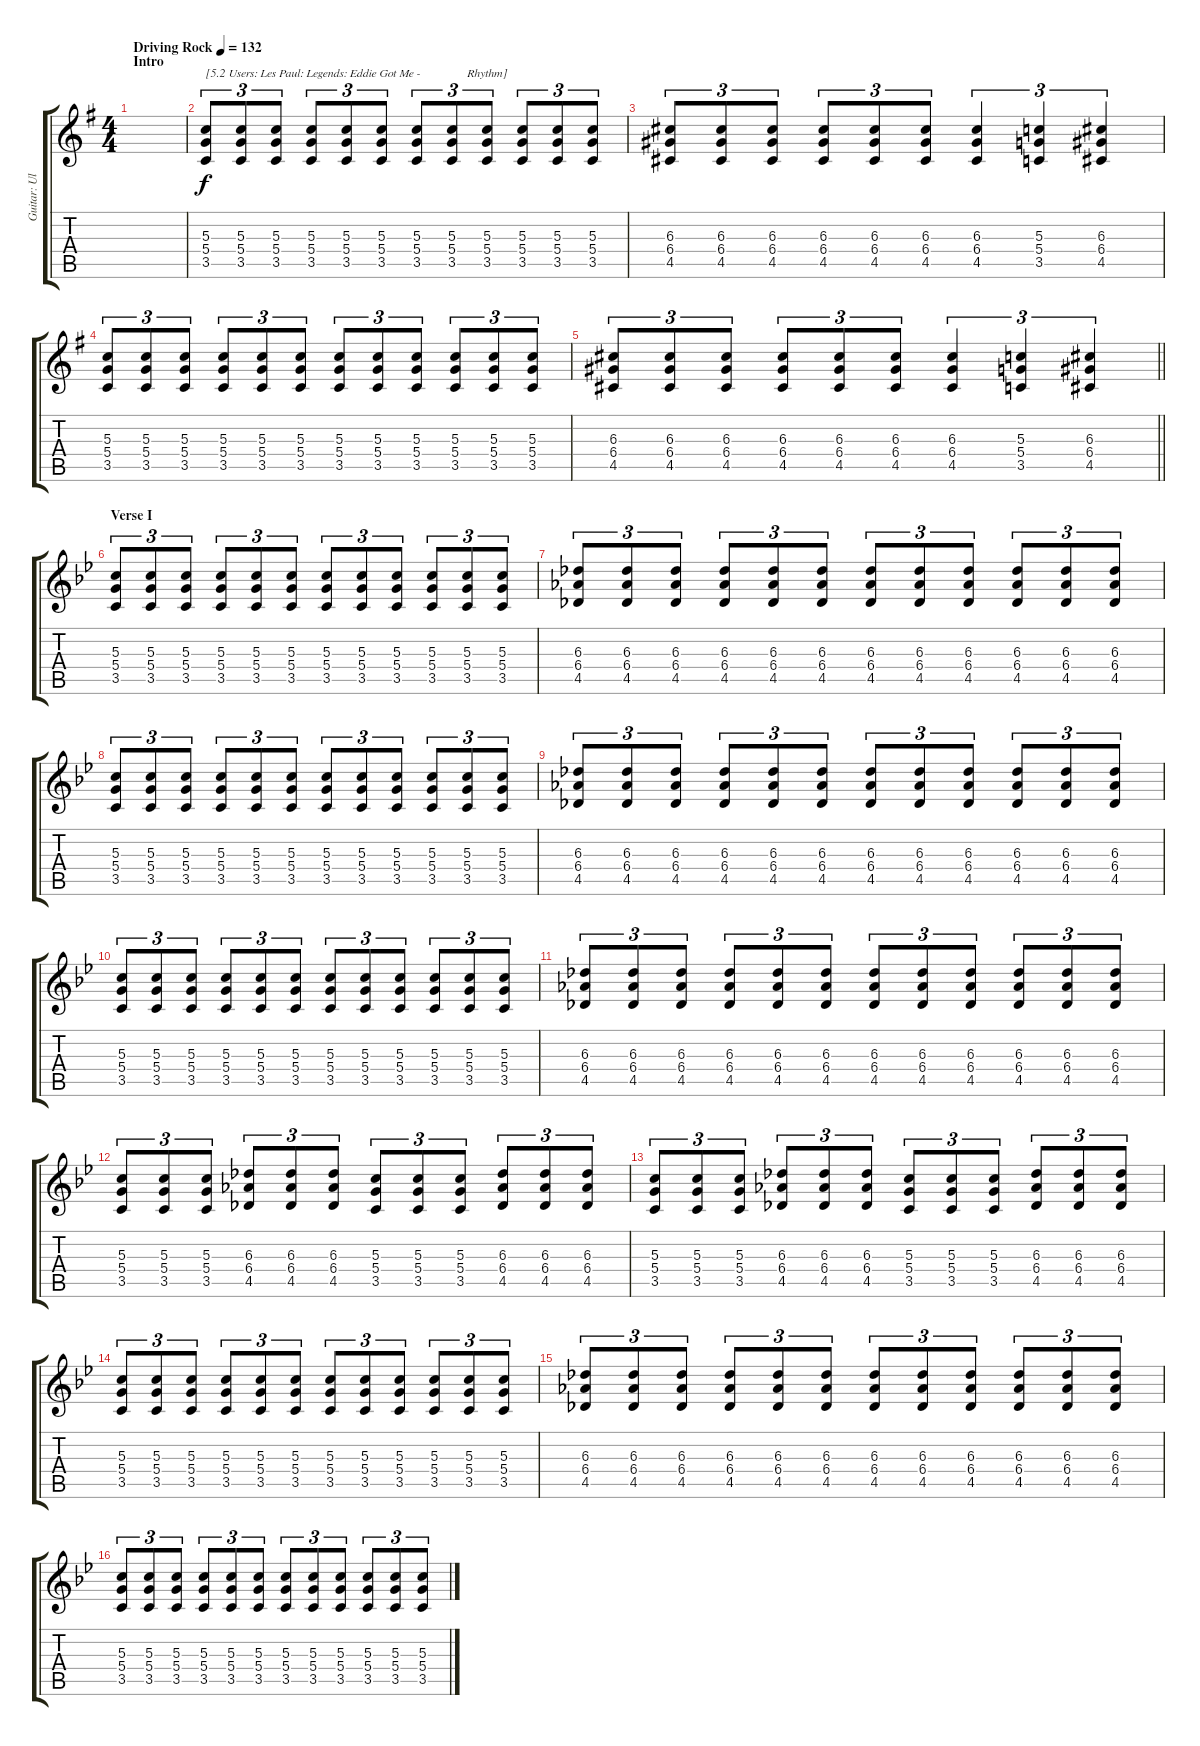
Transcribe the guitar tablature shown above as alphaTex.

\track ("Guitar: Ulrich" "Guitar: Ul") {instrument distortionguitar}
\staff {score tabs}
\tuning (E4 B3 G3 D3 A2 E2) {hide}
\ts (4 4)
\section ("" "Intro")
\tempo (132 "Driving Rock")
\clef g2
\ks g
|
(5.3 5.4 3.5).8{tu (3 2) txt "[5.2 Users: Les Paul: Legends: Eddie Got Me -"} (5.3 5.4 3.5).8{tu (3 2)} (5.3 5.4 3.5).8{tu (3 2)} (5.3 5.4 3.5).8{tu (3 2)} (5.3 5.4 3.5).8{tu (3 2)} (5.3 5.4 3.5).8{tu (3 2)} (5.3 5.4 3.5).8{tu (3 2)} (5.3 5.4 3.5).8{tu (3 2) txt "     Rhythm]"} (5.3 5.4 3.5).8{tu (3 2)} (5.3 5.4 3.5).8{tu (3 2)} (5.3 5.4 3.5).8{tu (3 2)} (5.3 5.4 3.5).8{tu (3 2)} |
(6.3 6.4 4.5).8{tu (3 2)} (6.3 6.4 4.5).8{tu (3 2)} (6.3 6.4 4.5).8{tu (3 2)} (6.3 6.4 4.5).8{tu (3 2)} (6.3 6.4 4.5).8{tu (3 2)} (6.3 6.4 4.5).8{tu (3 2)} (6.3 6.4 4.5).4{tu (3 2)} (5.3 5.4 3.5).4{tu (3 2)} (6.3 6.4 4.5).4{tu (3 2)} |
(5.3 5.4 3.5).8{tu (3 2)} (5.3 5.4 3.5).8{tu (3 2)} (5.3 5.4 3.5).8{tu (3 2)} (5.3 5.4 3.5).8{tu (3 2)} (5.3 5.4 3.5).8{tu (3 2)} (5.3 5.4 3.5).8{tu (3 2)} (5.3 5.4 3.5).8{tu (3 2)} (5.3 5.4 3.5).8{tu (3 2)} (5.3 5.4 3.5).8{tu (3 2)} (5.3 5.4 3.5).8{tu (3 2)} (5.3 5.4 3.5).8{tu (3 2)} (5.3 5.4 3.5).8{tu (3 2)} |
\barLineRight lightlight
(6.3 6.4 4.5).8{tu (3 2)} (6.3 6.4 4.5).8{tu (3 2)} (6.3 6.4 4.5).8{tu (3 2)} (6.3 6.4 4.5).8{tu (3 2)} (6.3 6.4 4.5).8{tu (3 2)} (6.3 6.4 4.5).8{tu (3 2)} (6.3 6.4 4.5).4{tu (3 2)} (5.3 5.4 3.5).4{tu (3 2)} (6.3 6.4 4.5).4{tu (3 2)} |
\section ("" "Verse I")
\ks bb
(5.3 5.4 3.5).8{tu (3 2)} (5.3 5.4 3.5).8{tu (3 2)} (5.3 5.4 3.5).8{tu (3 2)} (5.3 5.4 3.5).8{tu (3 2)} (5.3 5.4 3.5).8{tu (3 2)} (5.3 5.4 3.5).8{tu (3 2)} (5.3 5.4 3.5).8{tu (3 2)} (5.3 5.4 3.5).8{tu (3 2)} (5.3 5.4 3.5).8{tu (3 2)} (5.3 5.4 3.5).8{tu (3 2)} (5.3 5.4 3.5).8{tu (3 2)} (5.3 5.4 3.5).8{tu (3 2)} |
(6.3 6.4 4.5).8{tu (3 2)} (6.3 6.4 4.5).8{tu (3 2)} (6.3 6.4 4.5).8{tu (3 2)} (6.3 6.4 4.5).8{tu (3 2)} (6.3 6.4 4.5).8{tu (3 2)} (6.3 6.4 4.5).8{tu (3 2)} (6.3 6.4 4.5).8{tu (3 2)} (6.3 6.4 4.5).8{tu (3 2)} (6.3 6.4 4.5).8{tu (3 2)} (6.3 6.4 4.5).8{tu (3 2)} (6.3 6.4 4.5).8{tu (3 2)} (6.3 6.4 4.5).8{tu (3 2)} |
(5.3 5.4 3.5).8{tu (3 2)} (5.3 5.4 3.5).8{tu (3 2)} (5.3 5.4 3.5).8{tu (3 2)} (5.3 5.4 3.5).8{tu (3 2)} (5.3 5.4 3.5).8{tu (3 2)} (5.3 5.4 3.5).8{tu (3 2)} (5.3 5.4 3.5).8{tu (3 2)} (5.3 5.4 3.5).8{tu (3 2)} (5.3 5.4 3.5).8{tu (3 2)} (5.3 5.4 3.5).8{tu (3 2)} (5.3 5.4 3.5).8{tu (3 2)} (5.3 5.4 3.5).8{tu (3 2)} |
(6.3 6.4 4.5).8{tu (3 2)} (6.3 6.4 4.5).8{tu (3 2)} (6.3 6.4 4.5).8{tu (3 2)} (6.3 6.4 4.5).8{tu (3 2)} (6.3 6.4 4.5).8{tu (3 2)} (6.3 6.4 4.5).8{tu (3 2)} (6.3 6.4 4.5).8{tu (3 2)} (6.3 6.4 4.5).8{tu (3 2)} (6.3 6.4 4.5).8{tu (3 2)} (6.3 6.4 4.5).8{tu (3 2)} (6.3 6.4 4.5).8{tu (3 2)} (6.3 6.4 4.5).8{tu (3 2)} |
(5.3 5.4 3.5).8{tu (3 2)} (5.3 5.4 3.5).8{tu (3 2)} (5.3 5.4 3.5).8{tu (3 2)} (5.3 5.4 3.5).8{tu (3 2)} (5.3 5.4 3.5).8{tu (3 2)} (5.3 5.4 3.5).8{tu (3 2)} (5.3 5.4 3.5).8{tu (3 2)} (5.3 5.4 3.5).8{tu (3 2)} (5.3 5.4 3.5).8{tu (3 2)} (5.3 5.4 3.5).8{tu (3 2)} (5.3 5.4 3.5).8{tu (3 2)} (5.3 5.4 3.5).8{tu (3 2)} |
(6.3 6.4 4.5).8{tu (3 2)} (6.3 6.4 4.5).8{tu (3 2)} (6.3 6.4 4.5).8{tu (3 2)} (6.3 6.4 4.5).8{tu (3 2)} (6.3 6.4 4.5).8{tu (3 2)} (6.3 6.4 4.5).8{tu (3 2)} (6.3 6.4 4.5).8{tu (3 2)} (6.3 6.4 4.5).8{tu (3 2)} (6.3 6.4 4.5).8{tu (3 2)} (6.3 6.4 4.5).8{tu (3 2)} (6.3 6.4 4.5).8{tu (3 2)} (6.3 6.4 4.5).8{tu (3 2)} |
(5.3 5.4 3.5).8{tu (3 2)} (5.3 5.4 3.5).8{tu (3 2)} (5.3 5.4 3.5).8{tu (3 2)} (6.3 6.4 4.5).8{tu (3 2)} (6.3 6.4 4.5).8{tu (3 2)} (6.3 6.4 4.5).8{tu (3 2)} (5.3 5.4 3.5).8{tu (3 2)} (5.3 5.4 3.5).8{tu (3 2)} (5.3 5.4 3.5).8{tu (3 2)} (6.3 6.4 4.5).8{tu (3 2)} (6.3 6.4 4.5).8{tu (3 2)} (6.3 6.4 4.5).8{tu (3 2)} |
(5.3 5.4 3.5).8{tu (3 2)} (5.3 5.4 3.5).8{tu (3 2)} (5.3 5.4 3.5).8{tu (3 2)} (6.3 6.4 4.5).8{tu (3 2)} (6.3 6.4 4.5).8{tu (3 2)} (6.3 6.4 4.5).8{tu (3 2)} (5.3 5.4 3.5).8{tu (3 2)} (5.3 5.4 3.5).8{tu (3 2)} (5.3 5.4 3.5).8{tu (3 2)} (6.3 6.4 4.5).8{tu (3 2)} (6.3 6.4 4.5).8{tu (3 2)} (6.3 6.4 4.5).8{tu (3 2)} |
(5.3 5.4 3.5).8{tu (3 2)} (5.3 5.4 3.5).8{tu (3 2)} (5.3 5.4 3.5).8{tu (3 2)} (5.3 5.4 3.5).8{tu (3 2)} (5.3 5.4 3.5).8{tu (3 2)} (5.3 5.4 3.5).8{tu (3 2)} (5.3 5.4 3.5).8{tu (3 2)} (5.3 5.4 3.5).8{tu (3 2)} (5.3 5.4 3.5).8{tu (3 2)} (5.3 5.4 3.5).8{tu (3 2)} (5.3 5.4 3.5).8{tu (3 2)} (5.3 5.4 3.5).8{tu (3 2)} |
(6.3 6.4 4.5).8{tu (3 2)} (6.3 6.4 4.5).8{tu (3 2)} (6.3 6.4 4.5).8{tu (3 2)} (6.3 6.4 4.5).8{tu (3 2)} (6.3 6.4 4.5).8{tu (3 2)} (6.3 6.4 4.5).8{tu (3 2)} (6.3 6.4 4.5).8{tu (3 2)} (6.3 6.4 4.5).8{tu (3 2)} (6.3 6.4 4.5).8{tu (3 2)} (6.3 6.4 4.5).8{tu (3 2)} (6.3 6.4 4.5).8{tu (3 2)} (6.3 6.4 4.5).8{tu (3 2)} |
(5.3 5.4 3.5).8{tu (3 2)} (5.3 5.4 3.5).8{tu (3 2)} (5.3 5.4 3.5).8{tu (3 2)} (5.3 5.4 3.5).8{tu (3 2)} (5.3 5.4 3.5).8{tu (3 2)} (5.3 5.4 3.5).8{tu (3 2)} (5.3 5.4 3.5).8{tu (3 2)} (5.3 5.4 3.5).8{tu (3 2)} (5.3 5.4 3.5).8{tu (3 2)} (5.3 5.4 3.5).8{tu (3 2)} (5.3 5.4 3.5).8{tu (3 2)} (5.3 5.4 3.5).8{tu (3 2)}
